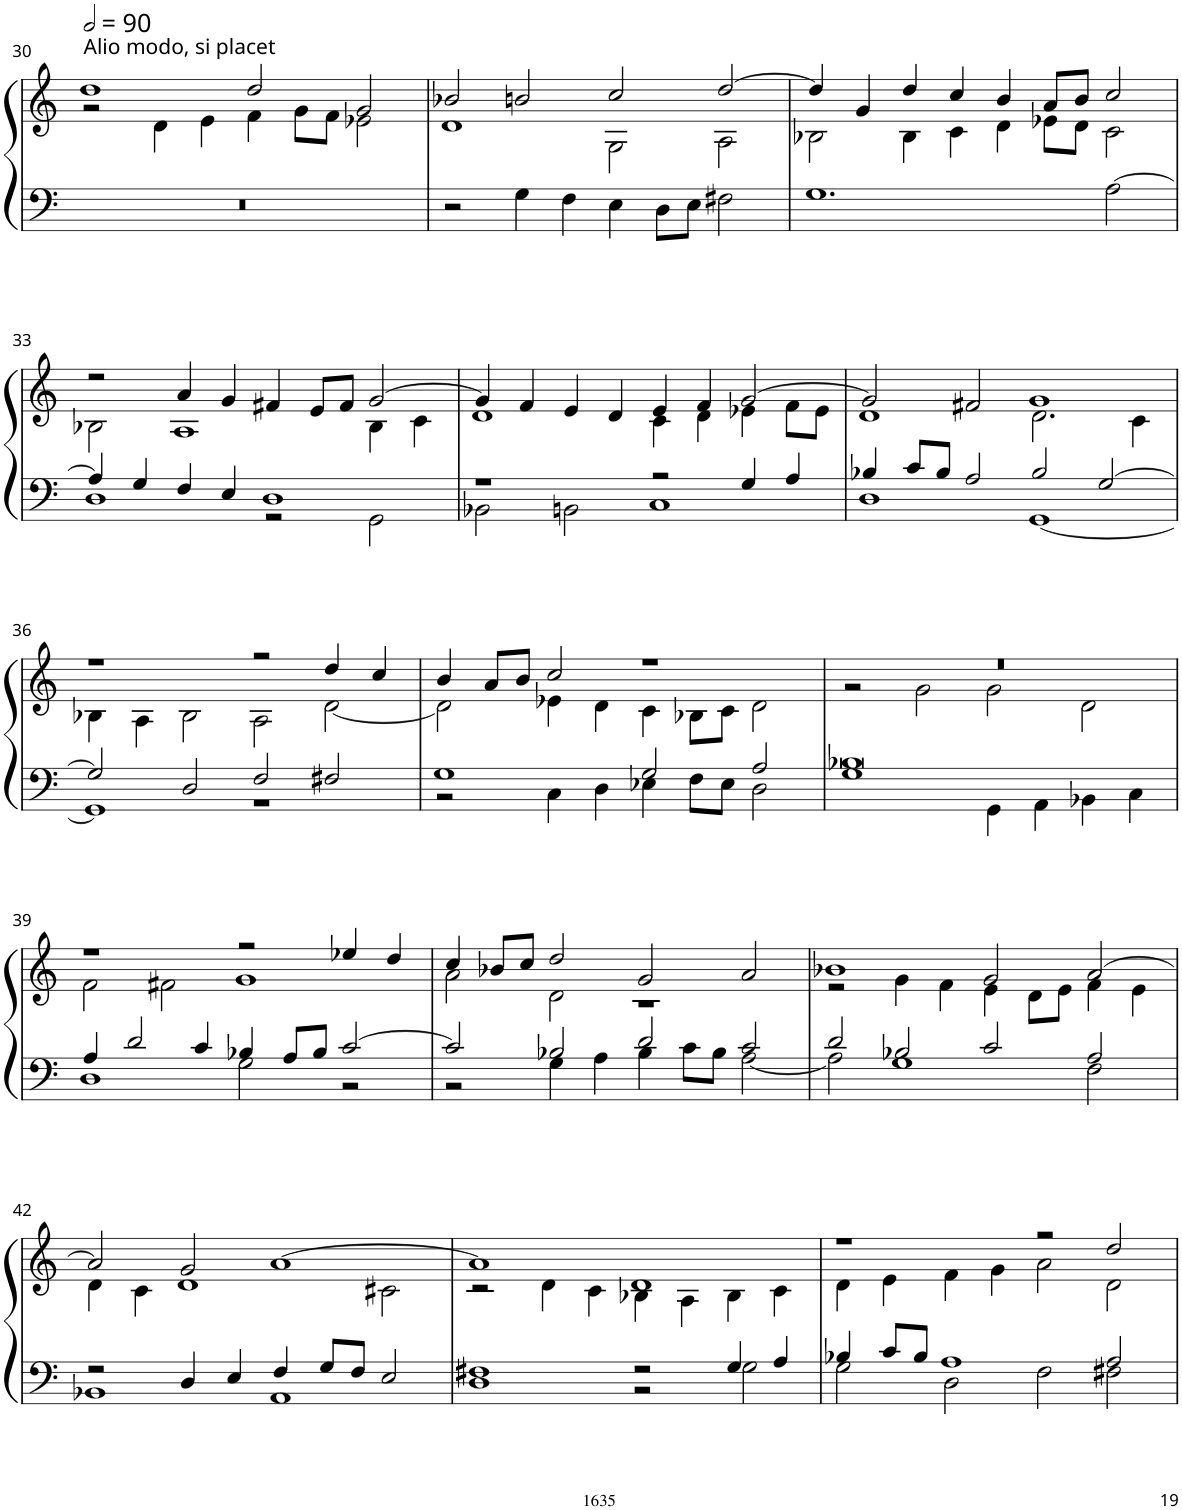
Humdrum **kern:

**kern	**kern
*part1	*part1
*staff2	*staff1
*I"Organ	*
!!LO:PB:g=z
*clefF4	*clefG2
*k[]	*k[]
*M4/2	*M4/2
*MM180	*MM180
=30	=30
*	*^
!	!LO:TX:a:t=Alio modo, si placet	!
0r	1dd	2r
.	.	4d\
.	.	4e\
.	2dd/	4f\
.	.	8g\L
.	.	8f\J
.	2g/	2e-X\
=31	=31	=31
2r	2b-X/	1d
4G\	2bn/	.
4F\	.	.
4E\	2cc/	2G\
8D\L	.	.
8E\J	.	.
2F#X\	[2dd/	2A\
=32	=32	=32
1.G	4dd/]	2B-X\
.	4g/	.
.	4dd/	4B-\
.	4cc/	4c\
.	4b/	4d\
.	8a/L	8e-X\L
.	8b/J	8d\J
[2A\	2cc/	2c\
!!LO:LB:g=z	!!
=33	=33	=33
*^	*	*
4A/]	1D	2r	2B-X\
4G/	.	.	.
4F/	.	4a/	1A
4E/	.	4g/	.
1D	2r	4f#X/	.
.	.	8e/L	.
.	.	8f#/J	.
.	2GG\	[2g/	4B-\
.	.	.	4c\
=34	=34	=34	=34
1r	2BB-X\	4g/]	1d
.	.	4f/	.
.	2BBn\	4e/	.
.	.	4d/	.
2r	1C	4e/	4c\
.	.	4f/	4d\
4G/	.	[2g/	4e-X\
4A/	.	.	8f\L
.	.	.	8e-\J
=35	=35	=35	=35
4B-X/	1D	2g/]	1d
8c/L	.	.	.
8B-/J	.	.	.
2A/	.	2f#X/	.
2B-/	[1GG	1g	2.d\
[2G/	.	.	.
.	.	.	4c\
!!LO:LB:g=z	!!
=36	=36	=36	=36
2G/]	1GG]	1r	4B-X\
.	.	.	4A\
2D/	.	.	2B-\
2F/	1r	2r	2A\
2F#X/	.	4dd/	[2d\
.	.	4cc/	.
=37	=37	=37	=37
1G	2r	4b/	2d\]
.	.	8a/L	.
.	.	8b/J	.
.	4C\	2cc/	4e-X\
.	4D\	.	4d\
2G/	4E-X\	1r	4c\
.	8F\L	.	8B-X\L
.	8E-\J	.	8c\J
2A/	2D\	.	2d\
=38	=38	=38	=38
0B-X	1G	0r	2r
.	.	.	2g\
.	4GG\	.	2g\
.	4AA\	.	.
.	4BB-X\	.	2d\
.	4C\	.	.
!!LO:LB:g=z	!!
=39	=39	=39	=39
4A/	1D	1r	2f\
2d/	.	.	.
.	.	.	2f#X\
4c/	.	.	.
4B-X/	2G\	2r	1g
8A/L	.	.	.
8B-/J	.	.	.
[2c/	2r	4ee-X/	.
.	.	4dd/	.
=40	=40	=40	=40
2c/]	2r	4cc/	2a\
.	.	8b-X/L	.
.	.	8cc/J	.
2B-X/	4G\	2dd/	2d\
.	4A\	.	.
2d/	4B-\	2g/	1r
.	8c\L	.	.
.	8B-\J	.	.
2c/	[2A\	2a/	.
=41	=41	=41	=41
2d/	2A\]	1b-X	2r
2B-X/	1G	.	4g\
.	.	.	4f\
2c/	.	2g/	4e\
.	.	.	8d\L
.	.	.	8e\J
2A/	2F\	[2a/	4f\
.	.	.	4e\
!!LO:LB:g=z	!!
=42	=42	=42	=42
2r	1BB-X	2a/]	4d\
.	.	.	4c\
4D/	.	2g/	1d
4E/	.	.	.
4F/	1AA	[1a	.
8G/L	.	.	.
8F/J	.	.	.
2E/	.	.	2c#X\
=43	=43	=43	=43
1F#X	1D	1a]	2r
.	.	.	4d\
.	.	.	4c\
2r	2r	1d	4B-X\
.	.	.	4A\
4G/	2G\	.	4B-\
4A/	.	.	4c\
=44	=44	=44	=44
4B-X/	2G\	1r	4d\
8c/L	.	.	4e\
8B-/J	.	.	.
1A	2D\	.	4f\
.	.	.	4g\
.	2F\	2r	2a\
2A/	2F#X\	2dd/	2d\
*v	*v	*	*
*	*v	*v
=	=
*-	*-
